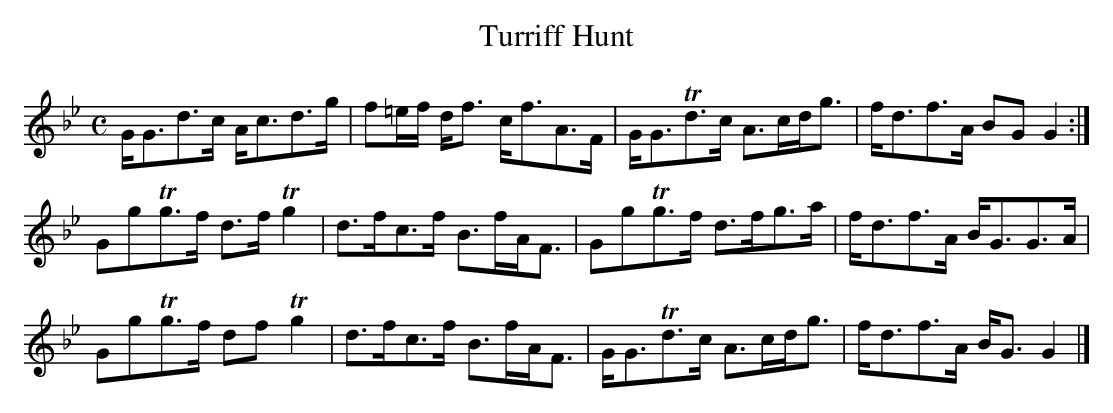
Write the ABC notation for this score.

X:1
T:Turriff Hunt
L:1/8
M:C
K:Gm
G<Gd>c A<cd>g |f=e/f/ d<f c<fA>F|G<GTd>c A>cd<g|f<df>A BGG2  :|
GgTg>f d>f Tg2|d>fc>f     B>fA<F|GgTg>f  d>fg>a|f<df>A B<GG>A |
GgTg>f df  Tg2|d>fc>f     B>fA<F|G<GTd>c A>cd<g|f<df>A B<G G2|]
